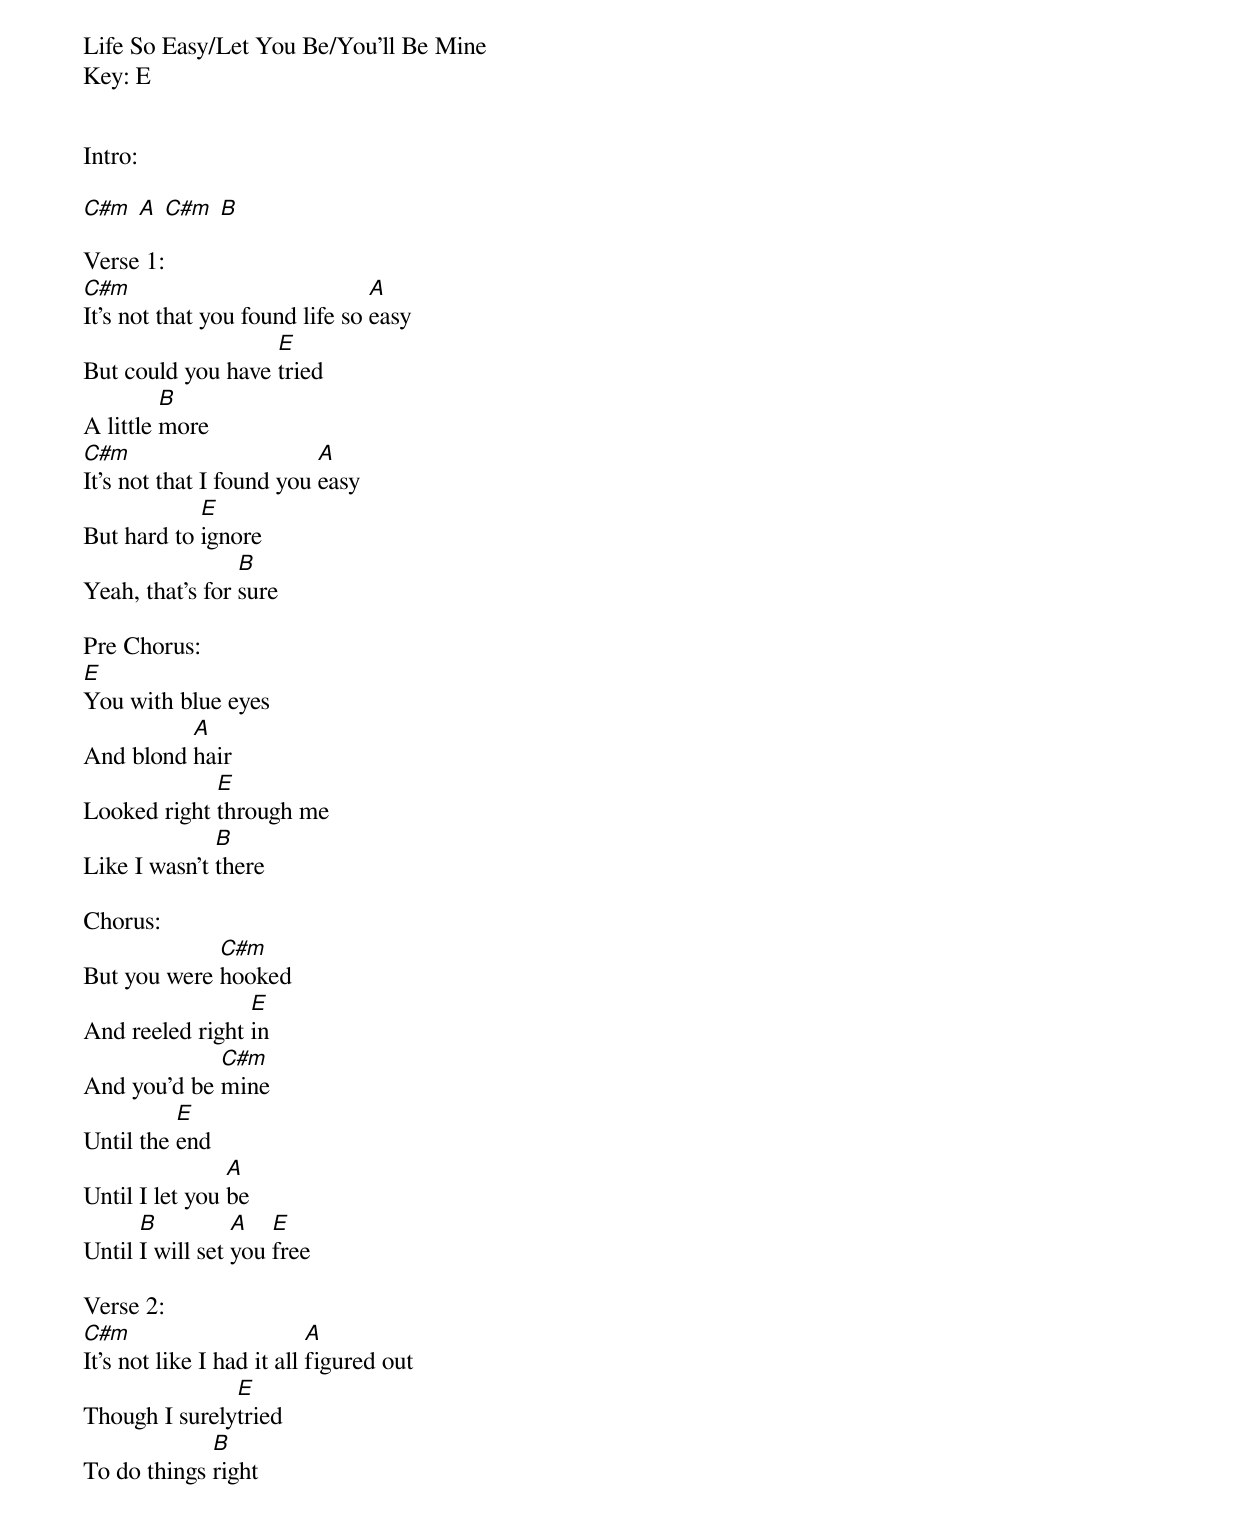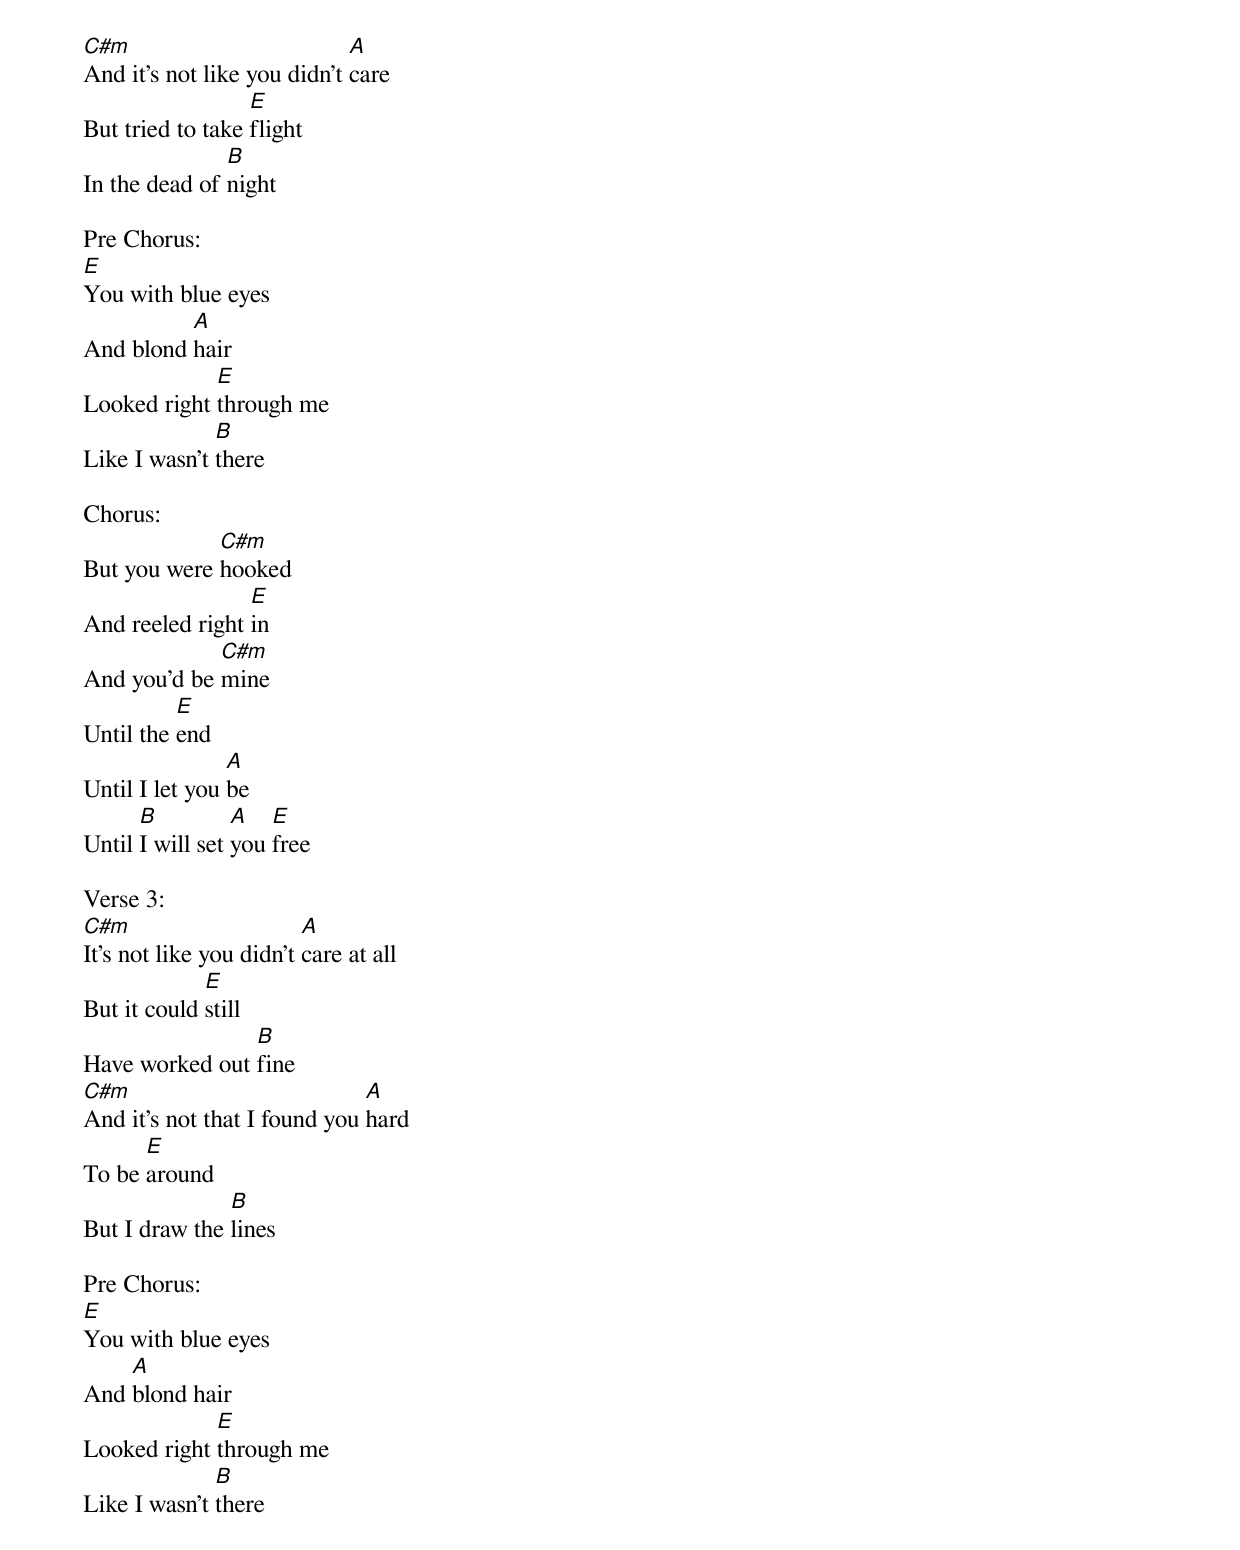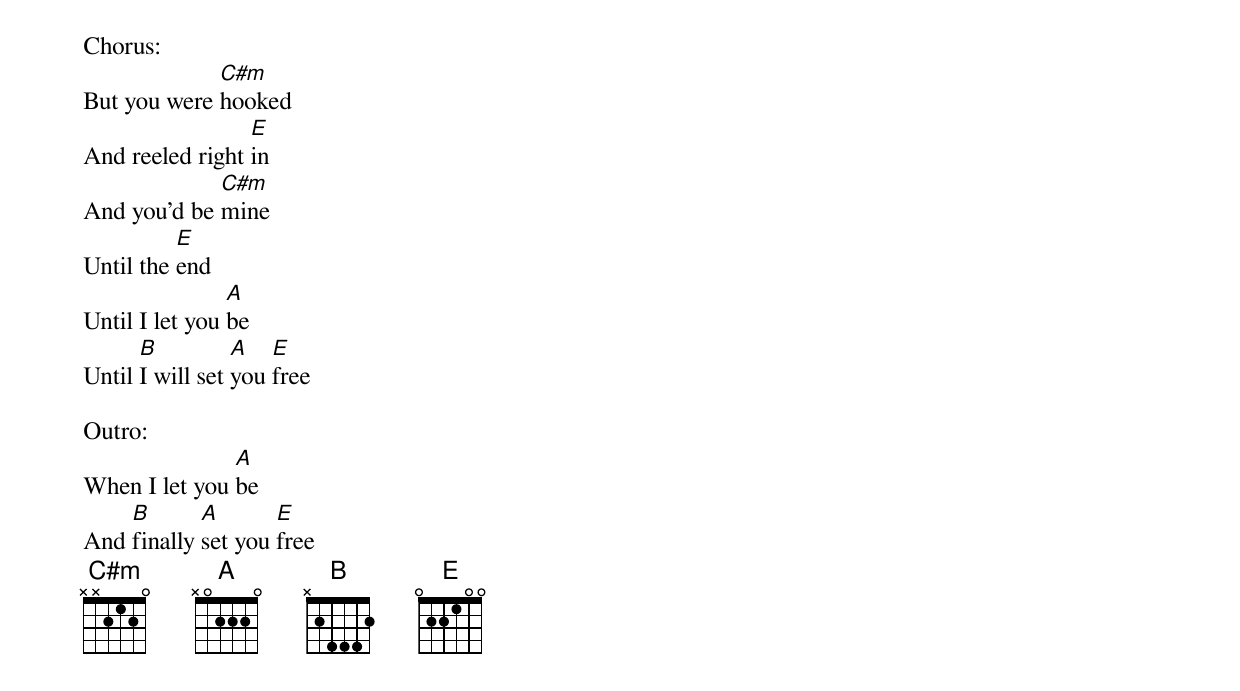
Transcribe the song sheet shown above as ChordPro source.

Life So Easy/Let You Be/You’ll Be Mine
Key: E


Intro:

[C#m] [A] [C#m] [B]

Verse 1:
[C#m]It’s not that you found life so [A]easy
But could you have [E]tried
A little [B]more
[C#m]It’s not that I found you [A]easy
But hard to [E]ignore
Yeah, that’s for [B]sure

Pre Chorus:
[E]You with blue eyes
And blond [A]hair
Looked right [E]through me
Like I wasn’t [B]there

Chorus:
But you were [C#m]hooked
And reeled right [E]in
And you’d be [C#m]mine
Until the [E]end
Until I let you [A]be
Until [B]I will set [A]you [E]free

Verse 2:
[C#m]It’s not like I had it all [A]figured out
Though I surely[E]tried
To do things [B]right
[C#m]And it’s not like you didn’t [A]care
But tried to take [E]flight
In the dead of [B]night

Pre Chorus:
[E]You with blue eyes
And blond [A]hair
Looked right [E]through me
Like I wasn’t [B]there

Chorus:
But you were [C#m]hooked
And reeled right [E]in
And you’d be [C#m]mine
Until the [E]end
Until I let you [A]be
Until [B]I will set [A]you [E]free

Verse 3:
[C#m]It’s not like you didn’t [A]care at all
But it could [E]still
Have worked out [B]fine
[C#m]And it’s not that I found you [A]hard
To be [E]around
But I draw the [B]lines

Pre Chorus:
[E]You with blue eyes
And [A]blond hair
Looked right [E]through me
Like I wasn’t [B]there

Chorus:
But you were [C#m]hooked
And reeled right [E]in
And you’d be [C#m]mine
Until the [E]end
Until I let you [A]be
Until [B]I will set [A]you [E]free

Outro:
When I let you [A]be
And [B]finally [A]set you [E]free
